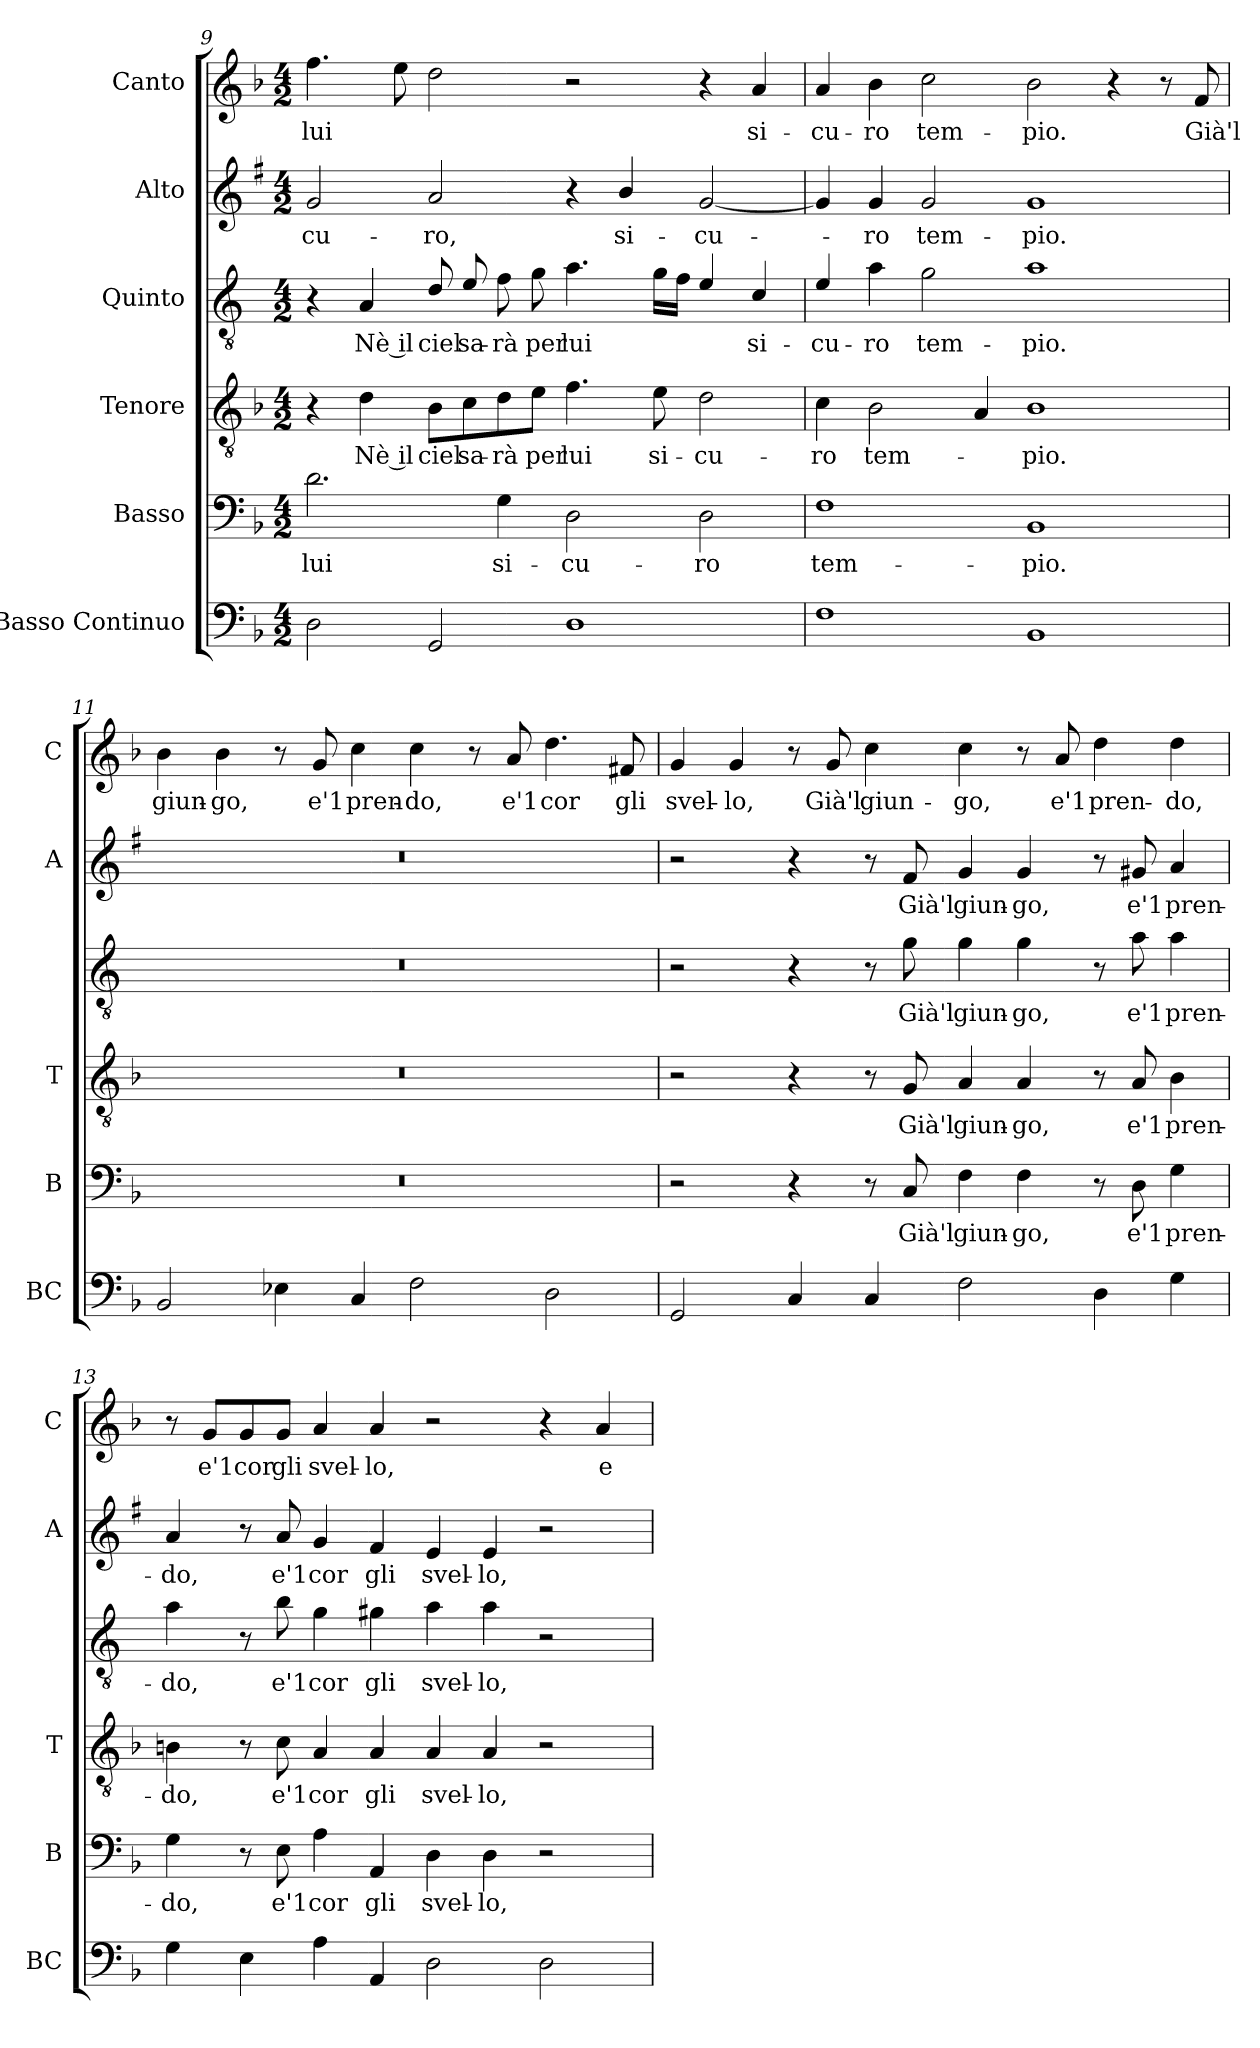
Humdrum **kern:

**kern	**kern	**text	**kern	**text	**kern	**text	**kern	**text	**kern	**text
*part6	*part5	*part5	*part4	*part4	*part3	*part3	*part2	*part2	*part1	*part1
*staff6	*staff5	*staff5	*staff4	*staff4	*staff3	*staff3	*staff2	*staff2	*staff1	*staff1
*I"Basso Continuo	*I"Basso	*	*I"Tenore	*	*I"Quinto	*	*I"Alto	*	*I"Canto	*
*I'BC	*I'B	*	*I'T	*	*	*	*I'A	*	*I'C	*
!!LO:LB:g=z
*clefF4	*clefF4	*	*clefGv2	*	*clefGv2	*	*clefG2	*	*clefG2	*
*	*	*	*	*	*ITrd4c7	*	*ITrd1c2	*	*	*
*k[b-]	*k[b-]	*	*k[b-]	*	*k[b-]	*	*k[b-]	*	*k[b-]	*
*F:	*F:	*	*F:	*	*F:	*	*F:	*	*F:	*
*M4/2	*M4/2	*	*M4/2	*	*M4/2	*	*M4/2	*	*M4/2	*
=9	=9	=9	=9	=9	=9	=9	=9	=9	=9	=9
!	!	!LO:LY:b	!	!	!	!	!	!LO:LY:b	!	!LO:LY:b
2D\	2.d\	lui	4r	.	4r	.	2f/	-cu-	4.ff\	lui
!	!	!	!	!LO:LY:b	!	!LO:LY:b	!	!	!	!
.	.	.	4d\	Nè il	4D/	Nè il	.	.	.	.
.	.	.	.	.	.	.	.	.	8ee\	.
!	!	!	!	!LO:LY:b	!	!LO:LY:b	!	!LO:LY:b	!	!
2GG/	.	.	8B-\L	ciel	8G/	ciel	2g/	-ro,	2dd\	.
!	!	!	!	!LO:LY:b	!	!LO:LY:b	!	!	!	!
.	.	.	8c\	sa-	8A/	sa-	.	.	.	.
!	!	!LO:LY:b	!	!LO:LY:b	!	!LO:LY:b	!	!	!	!
.	4G\	si-	8d\	-rà	8B-\	-rà	.	.	.	.
!	!	!	!	!LO:LY:b	!	!LO:LY:b	!	!	!	!
.	.	.	8e\J	per	8c\	per	.	.	.	.
!	!	!LO:LY:b	!	!LO:LY:b	!	!LO:LY:b	!	!	!	!
1D	2D\	-cu-	4.f\	lui	4.d\	lui	4r	.	2r	.
!	!	!	!	!	!	!	!	!LO:LY:b	!	!
.	.	.	.	.	.	.	4a/	si-	.	.
!	!	!	!	!LO:LY:b	!	!	!	!	!	!
.	.	.	8e\	si-	16c\LL	.	.	.	.	.
.	.	.	.	.	16B-\JJ	.	.	.	.	.
!	!	!LO:LY:b	!	!LO:LY:b	!	!	!	!LO:LY:b	!	!
.	2D\	-ro	2d\	-cu-	4A/	.	[2f/	-cu-	4r	.
!	!	!	!	!	!	!LO:LY:b	!	!	!	!LO:LY:b
.	.	.	.	.	4F/	si-	.	.	4a/	si-
=10	=10	=10	=10	=10	=10	=10	=10	=10	=10	=10
!	!	!LO:LY:b	!	!LO:LY:b	!	!LO:LY:b	!	!	!	!LO:LY:b
1F	1F	tem-	4c\	-ro	4A/	-cu-	4f/]	.	4a/	-cu-
!	!	!	!	!LO:LY:b	!	!LO:LY:b	!	!LO:LY:b	!	!LO:LY:b
.	.	.	2B-\	tem-	4d\	-ro	4f/	-ro	4b-\	-ro
!	!	!	!	!	!	!LO:LY:b	!	!LO:LY:b	!	!LO:LY:b
.	.	.	.	.	2c\	tem-	2f/	tem-	2cc\	tem-
.	.	.	4A/	.	.	.	.	.	.	.
!	!	!LO:LY:b	!	!LO:LY:b	!	!LO:LY:b	!	!LO:LY:b	!	!LO:LY:b
1BB-	1BB-	-pio.	1B-	-pio.	1d	-pio.	1f	-pio.	2b-\	-pio.
.	.	.	.	.	.	.	.	.	4r	.
.	.	.	.	.	.	.	.	.	8r	.
!	!	!	!	!	!	!	!	!	!	!LO:LY:b
.	.	.	.	.	.	.	.	.	8f/	Già'l
=11	=11	=11	=11	=11	=11	=11	=11	=11	=11	=11
!	!	!	!	!	!	!	!	!	!	!LO:LY:b
2BB-/	0r	.	0r	.	0r	.	0r	.	4b-\	giun-
!	!	!	!	!	!	!	!	!	!	!LO:LY:b
.	.	.	.	.	.	.	.	.	4b-\	-go,
4E-X\	.	.	.	.	.	.	.	.	8r	.
!	!	!	!	!	!	!	!	!	!	!LO:LY:b
.	.	.	.	.	.	.	.	.	8g/	e'1
!	!	!	!	!	!	!	!	!	!	!LO:LY:b
4C/	.	.	.	.	.	.	.	.	4cc\	pren-
!	!	!	!	!	!	!	!	!	!	!LO:LY:b
2F\	.	.	.	.	.	.	.	.	4cc\	-do,
.	.	.	.	.	.	.	.	.	8r	.
!	!	!	!	!	!	!	!	!	!	!LO:LY:b
.	.	.	.	.	.	.	.	.	8a/	e'1
!	!	!	!	!	!	!	!	!	!	!LO:LY:b
2D\	.	.	.	.	.	.	.	.	4.dd\	cor
!	!	!	!	!	!	!	!	!	!	!LO:LY:b
.	.	.	.	.	.	.	.	.	8f#X/	gli
!!LO:PB:g=z
=12	=12	=12	=12	=12	=12	=12	=12	=12	=12	=12
!	!	!	!	!	!	!	!	!	!	!LO:LY:b
2GG/	2r	.	2r	.	2r	.	2r	.	4g/	svel-
!	!	!	!	!	!	!	!	!	!	!LO:LY:b
.	.	.	.	.	.	.	.	.	4g/	-lo,
4C/	4r	.	4r	.	4r	.	4r	.	8r	.
!	!	!	!	!	!	!	!	!	!	!LO:LY:b
.	.	.	.	.	.	.	.	.	8g/	Già'l
!	!	!	!	!	!	!	!	!	!	!LO:LY:b
4C/	8r	.	8r	.	8r	.	8r	.	4cc\	giun-
!	!	!LO:LY:b	!	!LO:LY:b	!	!LO:LY:b	!	!LO:LY:b	!	!
.	8C/	Già'l	8G/	Già'l	8c\	Già'l	8e/	Già'l	.	.
!	!	!LO:LY:b	!	!LO:LY:b	!	!LO:LY:b	!	!LO:LY:b	!	!LO:LY:b
2F\	4F\	giun-	4A/	giun-	4c\	giun-	4f/	giun-	4cc\	-go,
!	!	!LO:LY:b	!	!LO:LY:b	!	!LO:LY:b	!	!LO:LY:b	!	!
.	4F\	-go,	4A/	-go,	4c\	-go,	4f/	-go,	8r	.
!	!	!	!	!	!	!	!	!	!	!LO:LY:b
.	.	.	.	.	.	.	.	.	8a/	e'1
!	!	!	!	!	!	!	!	!	!	!LO:LY:b
4D\	8r	.	8r	.	8r	.	8r	.	4dd\	pren-
!	!	!LO:LY:b	!	!LO:LY:b	!	!LO:LY:b	!	!LO:LY:b	!	!
.	8D\	e'1	8A/	e'1	8d\	e'1	8f#X/	e'1	.	.
!	!	!LO:LY:b	!	!LO:LY:b	!	!LO:LY:b	!	!LO:LY:b	!	!LO:LY:b
4G\	4G\	pren-	4B-\	pren-	4d\	pren-	4g/	pren-	4dd\	-do,
=13	=13	=13	=13	=13	=13	=13	=13	=13	=13	=13
!	!	!LO:LY:b	!	!LO:LY:b	!	!LO:LY:b	!	!LO:LY:b	!	!
4G\	4G\	-do,	4Bn\	-do,	4d\	-do,	4g/	-do,	8r	.
!	!	!	!	!	!	!	!	!	!	!LO:LY:b
.	.	.	.	.	.	.	.	.	8g/L	e'1
!	!	!	!	!	!	!	!	!	!	!LO:LY:b
4E\	8r	.	8r	.	8r	.	8r	.	8g/	cor
!	!	!LO:LY:b	!	!LO:LY:b	!	!LO:LY:b	!	!LO:LY:b	!	!LO:LY:b
.	8E\	e'1	8c\	e'1	8e\	e'1	8g/	e'1	8g/J	gli
!	!	!LO:LY:b	!	!LO:LY:b	!	!LO:LY:b	!	!LO:LY:b	!	!LO:LY:b
4A\	4A\	cor	4A/	cor	4c\	cor	4f/	cor	4a/	svel-
!	!	!LO:LY:b	!	!LO:LY:b	!	!LO:LY:b	!	!LO:LY:b	!	!LO:LY:b
4AA/	4AA/	gli	4A/	gli	4c#X\	gli	4e/	gli	4a/	-lo,
!	!	!LO:LY:b	!	!LO:LY:b	!	!LO:LY:b	!	!LO:LY:b	!	!
2D\	4D\	svel-	4A/	svel-	4d\	svel-	4d/	svel-	2r	.
!	!	!LO:LY:b	!	!LO:LY:b	!	!LO:LY:b	!	!LO:LY:b	!	!
.	4D\	-lo,	4A/	-lo,	4d\	-lo,	4d/	-lo,	.	.
2D\	2r	.	2r	.	2r	.	2r	.	4r	.
!	!	!	!	!	!	!	!	!	!	!LO:LY:b
.	.	.	.	.	.	.	.	.	4a/	e
=	=	=	=	=	=	=	=	=	=	=
*-	*-	*-	*-	*-	*-	*-	*-	*-	*-	*-
